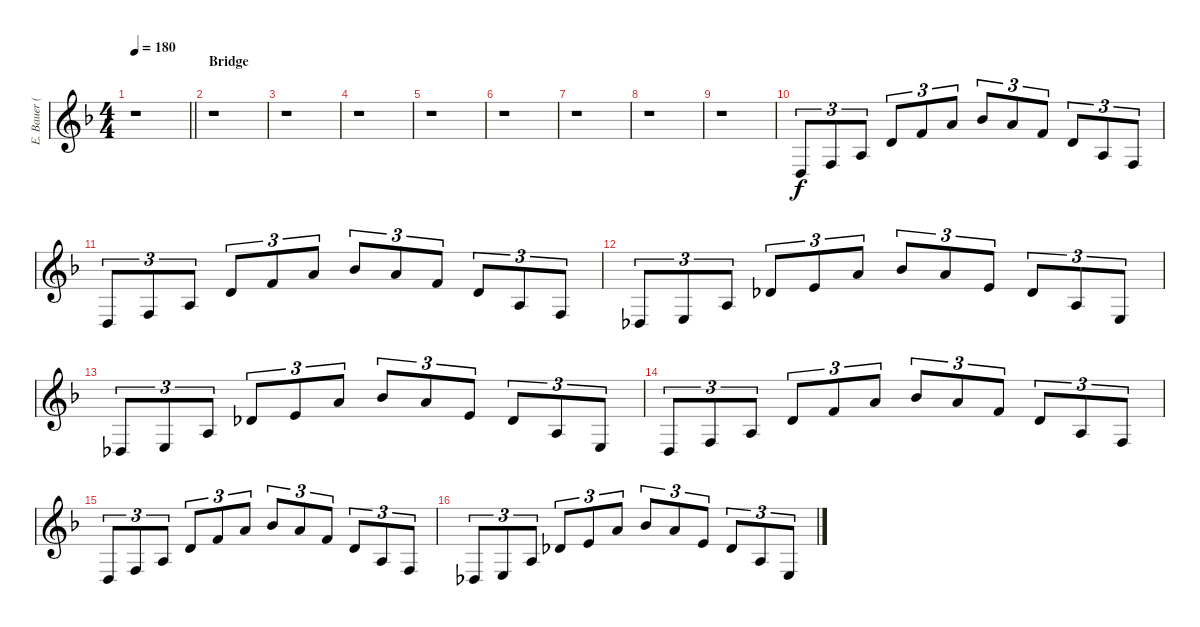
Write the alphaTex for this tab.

\track ("E. Bauer (Keyboard)" "E. Bauer (") {instrument lead2sawtooth}
\staff {score}
\tuning (E4 B3 G3 D3 A2 E2) {hide}
\ts (4 4)
\tempo 180
\clef g2
\barLineRight lightlight
\ks dminor
r.1{dy f} |
\section ("" "Bridge")
r.1 |
r.1 |
r.1 |
r.1 |
r.1 |
r.1 |
r.1 |
r.1 |
10.6.8{tu (3 2) instrument lead2sawtooth} 13.6.8{tu (3 2)} 12.5.8{tu (3 2)} 12.4.8{tu (3 2)} 10.3.8{tu (3 2)} 10.2.8{tu (3 2)} 11.2.8{tu (3 2)} 10.2.8{tu (3 2)} 10.3.8{tu (3 2)} 7.3.8{tu (3 2)} 7.4.8{tu (3 2)} 8.5.8{tu (3 2)} |
0.4.8{tu (3 2)} 8.5.8{tu (3 2)} 7.4.8{tu (3 2)} 7.3.8{tu (3 2)} 6.2.8{tu (3 2)} 5.1.8{tu (3 2)} 6.1.8{tu (3 2)} 5.1.8{tu (3 2)} 6.2.8{tu (3 2)} 7.3.8{tu (3 2)} 7.4.8{tu (3 2)} 8.5.8{tu (3 2)} |
9.6.8{tu (3 2)} 7.5.8{tu (3 2)} 7.4.8{tu (3 2)} 6.3.8{tu (3 2)} 5.2.8{tu (3 2)} 5.1.8{tu (3 2)} 6.1.8{tu (3 2)} 5.1.8{tu (3 2)} 5.2.8{tu (3 2)} 6.3.8{tu (3 2)} 7.4.8{tu (3 2)} 7.5.8{tu (3 2)} |
4.5.8{tu (3 2)} 2.4.8{tu (3 2)} 2.3.8{tu (3 2)} 2.2.8{tu (3 2)} 0.1.8{tu (3 2)} 5.1.8{tu (3 2)} 6.1.8{tu (3 2)} 5.1.8{tu (3 2)} 5.2.8{tu (3 2)} 6.3.8{tu (3 2)} 7.4.8{tu (3 2)} 7.5.8{tu (3 2)} |
0.4.8{tu (3 2)} 3.4.8{tu (3 2)} 2.3.8{tu (3 2)} 3.2.8{tu (3 2)} 1.1.8{tu (3 2)} 5.1.8{tu (3 2)} 6.1.8{tu (3 2)} 5.1.8{tu (3 2)} 6.2.8{tu (3 2)} 7.3.8{tu (3 2)} 7.4.8{tu (3 2)} 8.5.8{tu (3 2)} |
0.4.8{tu (3 2)} 8.5.8{tu (3 2)} 7.4.8{tu (3 2)} 7.3.8{tu (3 2)} 6.2.8{tu (3 2)} 5.1.8{tu (3 2)} 6.1.8{tu (3 2)} 5.1.8{tu (3 2)} 6.2.8{tu (3 2)} 7.3.8{tu (3 2)} 7.4.8{tu (3 2)} 8.5.8{tu (3 2)} |
9.6.8{tu (3 2)} 7.5.8{tu (3 2)} 7.4.8{tu (3 2)} 6.3.8{tu (3 2)} 5.2.8{tu (3 2)} 5.1.8{tu (3 2)} 6.1.8{tu (3 2)} 5.1.8{tu (3 2)} 5.2.8{tu (3 2)} 6.3.8{tu (3 2)} 7.4.8{tu (3 2)} 7.5.8{tu (3 2)}
